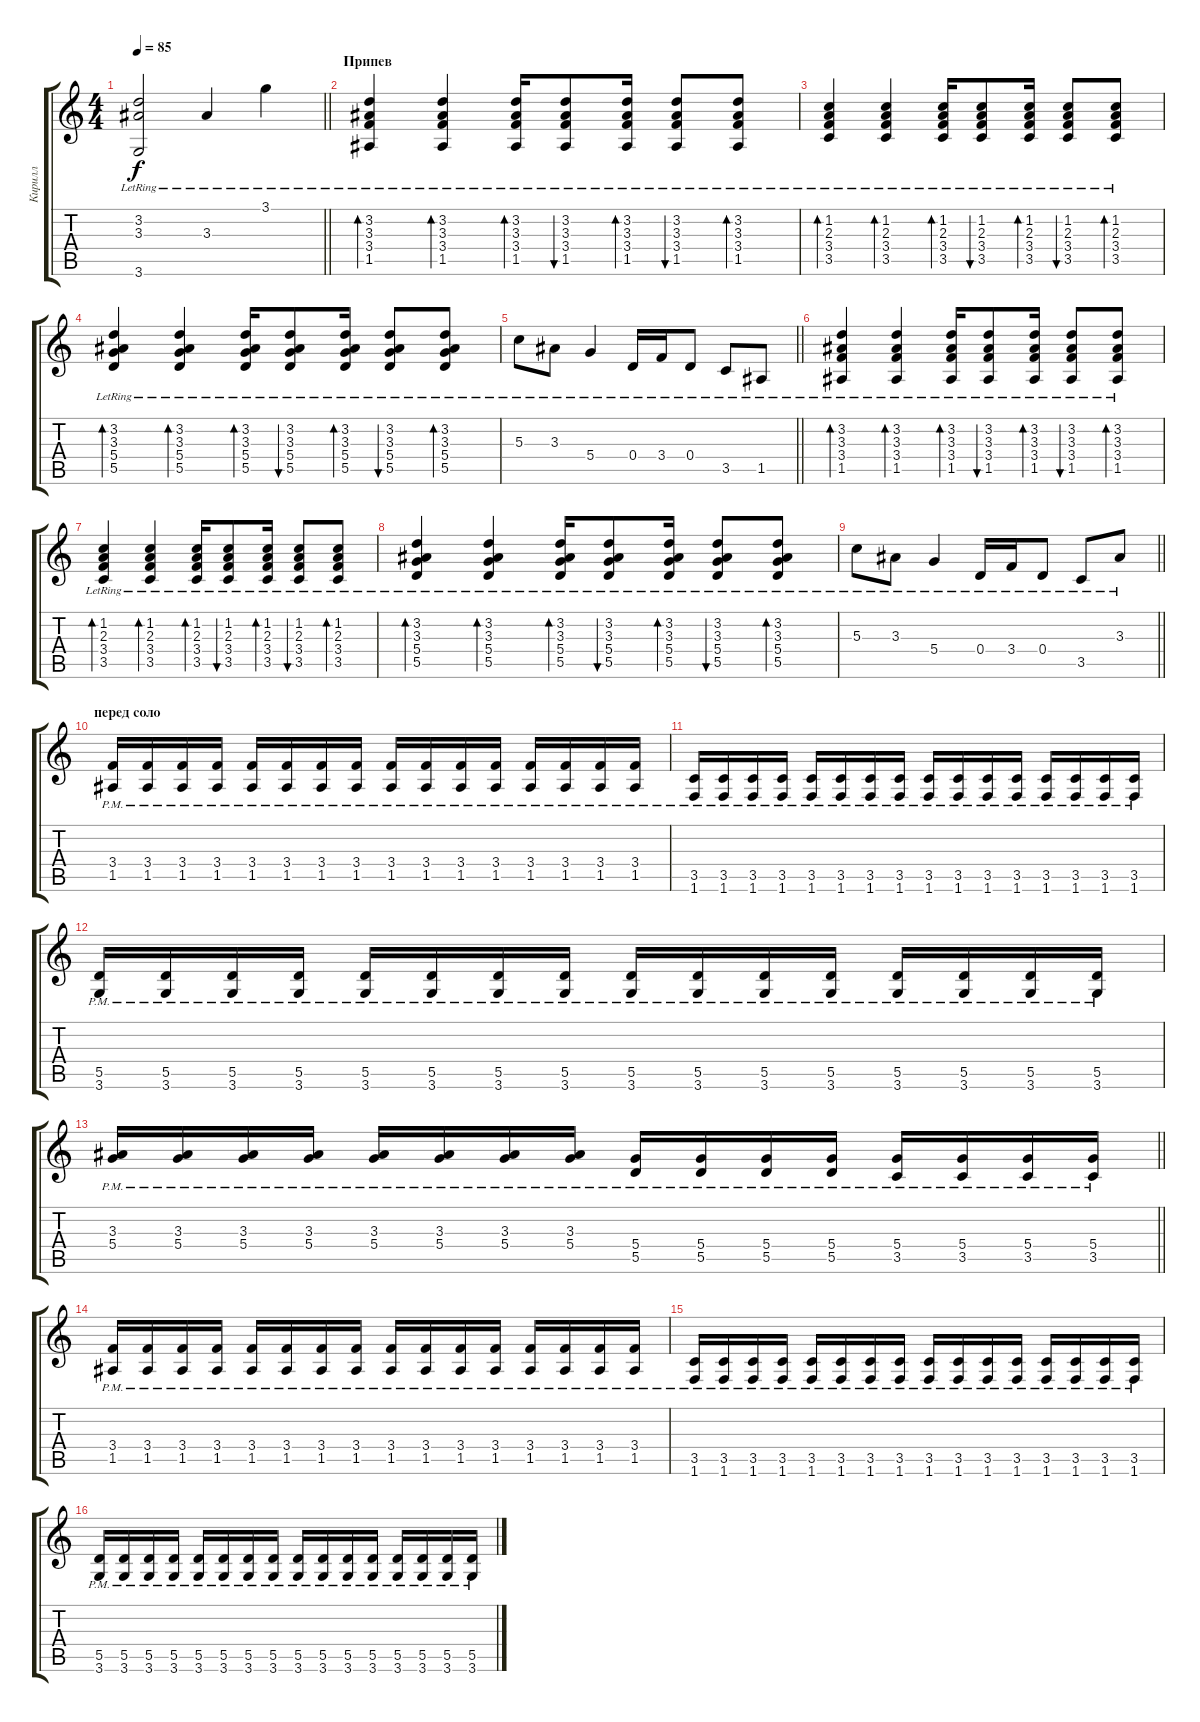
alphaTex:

\track ("Кирилл" "Кирилл") {instrument electricguitarjazz}
\staff {score tabs}
\tuning (E4 B3 G3 D3 A2 E2) {hide}
\ts (4 4)
\tempo 85
\clef g2
\barLineRight lightlight
\ks c
(3.2{lr} 3.3{lr} 3.6{lr}).2{dy f} 3.3{lr}.4 3.1{lr}.4 |
\section ("" "Припев")
(3.2 3.3{lr} 3.4 1.5).4{bd 60} (3.2{lr} 3.3 3.4 1.5).4{bd 60} (3.2 3.3{lr} 3.4 1.5).16{bd 60} (3.2{lr} 3.3 3.4 1.5).8{bu 60} (3.2 3.3{lr} 3.4 1.5).16{bd 60} (3.2{lr} 3.3 3.4 1.5).8{bu 60} (3.2 3.3{lr} 3.4 1.5).8{bd 60} |
(1.2 2.3 3.4{lr} 3.5).4{bd 60} (1.2 2.3{lr} 3.4 3.5).4{bd 60} (1.2 2.3 3.4{lr} 3.5).16{bd 60} (1.2 2.3{lr} 3.4 3.5).8{bu 60} (1.2 2.3 3.4{lr} 3.5).16{bd 60} (1.2 2.3{lr} 3.4 3.5).8{bu 60} (1.2 2.3 3.4{lr} 3.5).8{bd 60} |
(3.2 3.3 5.4{lr} 5.5).4{bd 60} (3.2 3.3{lr} 5.4 5.5).4{bd 60} (3.2 3.3 5.4{lr} 5.5).16{bd 60} (3.2 3.3{lr} 5.4 5.5).8{bu 60} (3.2 3.3 5.4{lr} 5.5).16{bd 60} (3.2 3.3{lr} 5.4 5.5).8{bu 60} (3.2 3.3 5.4{lr} 5.5).8{bd 60} |
\barLineRight lightlight
5.3{lr}.8 3.3{lr}.8 5.4{lr}.4 0.4{lr}.16 3.4{lr}.16 0.4{lr}.8 3.5{lr}.8 1.5{lr}.8 |
(3.2 3.3{lr} 3.4 1.5).4{bd 60} (3.2{lr} 3.3 3.4 1.5).4{bd 60} (3.2 3.3{lr} 3.4 1.5).16{bd 60} (3.2{lr} 3.3 3.4 1.5).8{bu 60} (3.2 3.3{lr} 3.4 1.5).16{bd 60} (3.2{lr} 3.3 3.4 1.5).8{bu 60} (3.2 3.3{lr} 3.4 1.5).8{bd 60} |
(1.2 2.3 3.4{lr} 3.5).4{bd 60} (1.2 2.3{lr} 3.4 3.5).4{bd 60} (1.2 2.3 3.4{lr} 3.5).16{bd 60} (1.2 2.3{lr} 3.4 3.5).8{bu 60} (1.2 2.3 3.4{lr} 3.5).16{bd 60} (1.2 2.3{lr} 3.4 3.5).8{bu 60} (1.2 2.3 3.4{lr} 3.5).8{bd 60} |
(3.2 3.3 5.4{lr} 5.5).4{bd 60} (3.2 3.3{lr} 5.4 5.5).4{bd 60} (3.2 3.3 5.4{lr} 5.5).16{bd 60} (3.2 3.3{lr} 5.4 5.5).8{bu 60} (3.2 3.3 5.4{lr} 5.5).16{bd 60} (3.2 3.3{lr} 5.4 5.5).8{bu 60} (3.2 3.3 5.4{lr} 5.5).8{bd 60} |
\barLineRight lightlight
5.3{lr}.8 3.3{lr}.8 5.4{lr}.4 0.4{lr}.16 3.4{lr}.16 0.4{lr}.8 3.5{lr}.8 3.3{lr}.8 |
\section ("" "перед соло")
(3.4{pm} 1.5{pm}).16 (3.4{pm} 1.5{pm}).16 (3.4{pm} 1.5{pm}).16 (3.4{pm} 1.5{pm}).16 (3.4{pm} 1.5{pm}).16 (3.4{pm} 1.5{pm}).16 (3.4{pm} 1.5{pm}).16 (3.4{pm} 1.5{pm}).16 (3.4{pm} 1.5{pm}).16 (3.4{pm} 1.5{pm}).16 (3.4{pm} 1.5{pm}).16 (3.4{pm} 1.5{pm}).16 (3.4{pm} 1.5{pm}).16 (3.4{pm} 1.5{pm}).16 (3.4{pm} 1.5{pm}).16 (3.4{pm} 1.5{pm}).16 |
(3.5{pm} 1.6{pm}).16 (3.5{pm} 1.6{pm}).16 (3.5{pm} 1.6{pm}).16 (3.5{pm} 1.6{pm}).16 (3.5{pm} 1.6{pm}).16 (3.5{pm} 1.6{pm}).16 (3.5{pm} 1.6{pm}).16 (3.5{pm} 1.6{pm}).16 (3.5{pm} 1.6{pm}).16 (3.5{pm} 1.6{pm}).16 (3.5{pm} 1.6{pm}).16 (3.5{pm} 1.6{pm}).16 (3.5{pm} 1.6{pm}).16 (3.5{pm} 1.6{pm}).16 (3.5{pm} 1.6{pm}).16 (3.5{pm} 1.6{pm}).16 |
(5.5{pm} 3.6{pm}).16 (5.5{pm} 3.6{pm}).16 (5.5{pm} 3.6{pm}).16 (5.5{pm} 3.6{pm}).16 (5.5{pm} 3.6{pm}).16 (5.5{pm} 3.6{pm}).16 (5.5{pm} 3.6{pm}).16 (5.5{pm} 3.6{pm}).16 (5.5{pm} 3.6{pm}).16 (5.5{pm} 3.6{pm}).16 (5.5{pm} 3.6{pm}).16 (5.5{pm} 3.6{pm}).16 (5.5{pm} 3.6{pm}).16 (5.5{pm} 3.6{pm}).16 (5.5{pm} 3.6{pm}).16 (5.5{pm} 3.6{pm}).16 |
\barLineRight lightlight
(3.3{pm} 5.4{pm}).16 (3.3{pm} 5.4{pm}).16 (3.3{pm} 5.4{pm}).16 (3.3{pm} 5.4{pm}).16 (3.3{pm} 5.4{pm}).16 (3.3{pm} 5.4{pm}).16 (3.3{pm} 5.4{pm}).16 (3.3{pm} 5.4{pm}).16 (5.4{pm} 5.5{pm}).16 (5.4{pm} 5.5{pm}).16 (5.4{pm} 5.5{pm}).16 (5.4{pm} 5.5{pm}).16 (5.4{pm} 3.5{pm}).16 (5.4{pm} 3.5{pm}).16 (5.4{pm} 3.5{pm}).16 (5.4{pm} 3.5{pm}).16 |
(3.4{pm} 1.5{pm}).16 (3.4{pm} 1.5{pm}).16 (3.4{pm} 1.5{pm}).16 (3.4{pm} 1.5{pm}).16 (3.4{pm} 1.5{pm}).16 (3.4{pm} 1.5{pm}).16 (3.4{pm} 1.5{pm}).16 (3.4{pm} 1.5{pm}).16 (3.4{pm} 1.5{pm}).16 (3.4{pm} 1.5{pm}).16 (3.4{pm} 1.5{pm}).16 (3.4{pm} 1.5{pm}).16 (3.4{pm} 1.5{pm}).16 (3.4{pm} 1.5{pm}).16 (3.4{pm} 1.5{pm}).16 (3.4{pm} 1.5{pm}).16 |
(3.5{pm} 1.6{pm}).16 (3.5{pm} 1.6{pm}).16 (3.5{pm} 1.6{pm}).16 (3.5{pm} 1.6{pm}).16 (3.5{pm} 1.6{pm}).16 (3.5{pm} 1.6{pm}).16 (3.5{pm} 1.6{pm}).16 (3.5{pm} 1.6{pm}).16 (3.5{pm} 1.6{pm}).16 (3.5{pm} 1.6{pm}).16 (3.5{pm} 1.6{pm}).16 (3.5{pm} 1.6{pm}).16 (3.5{pm} 1.6{pm}).16 (3.5{pm} 1.6{pm}).16 (3.5{pm} 1.6{pm}).16 (3.5{pm} 1.6{pm}).16 |
(5.5{pm} 3.6{pm}).16 (5.5{pm} 3.6{pm}).16 (5.5{pm} 3.6{pm}).16 (5.5{pm} 3.6{pm}).16 (5.5{pm} 3.6{pm}).16 (5.5{pm} 3.6{pm}).16 (5.5{pm} 3.6{pm}).16 (5.5{pm} 3.6{pm}).16 (5.5{pm} 3.6{pm}).16 (5.5{pm} 3.6{pm}).16 (5.5{pm} 3.6{pm}).16 (5.5{pm} 3.6{pm}).16 (5.5{pm} 3.6{pm}).16 (5.5{pm} 3.6{pm}).16 (5.5{pm} 3.6{pm}).16 (5.5{pm} 3.6{pm}).16
